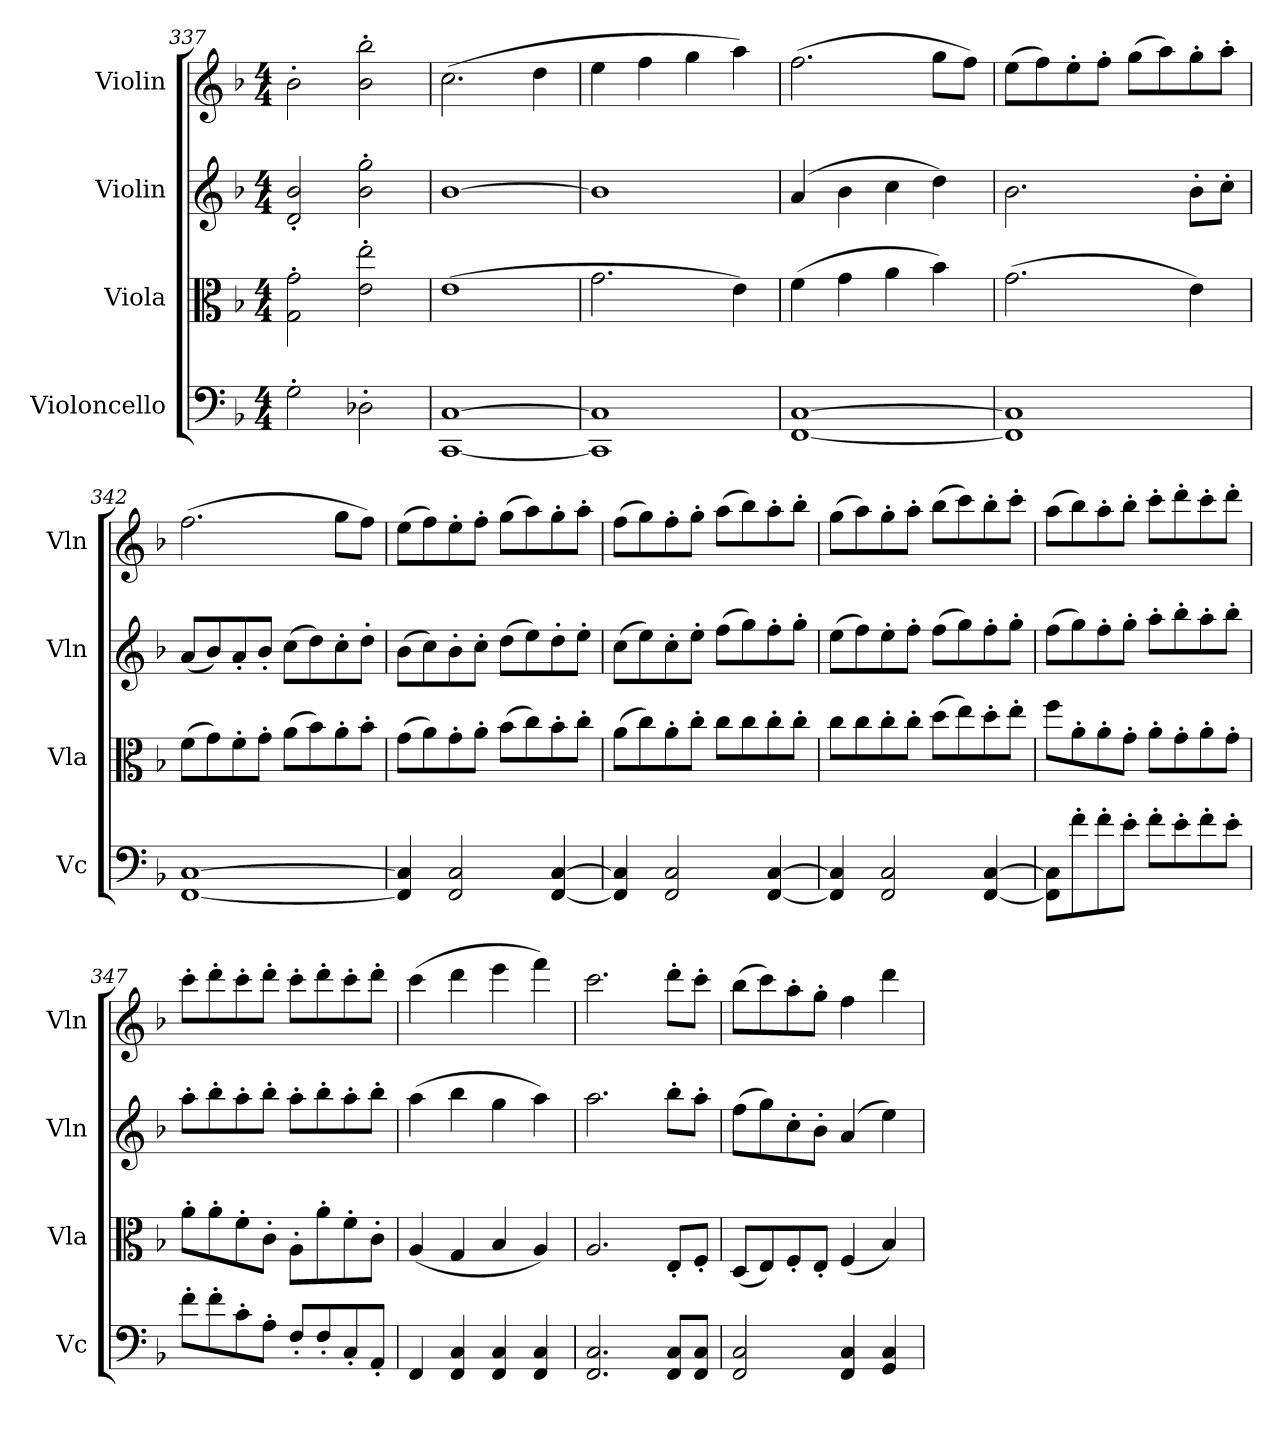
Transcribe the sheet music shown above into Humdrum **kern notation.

**kern	**kern	**kern	**kern
*part4	*part3	*part2	*part1
*staff4	*staff3	*staff2	*staff1
*I"Violoncello	*I"Viola	*I"Violin	*I"Violin
*I'Vc	*I'Vla	*I'Vln	*I'Vln
*clefF4	*clefC3	*clefG2	*clefG2
*k[b-]	*k[b-]	*k[b-]	*k[b-]
*F:	*F:	*F:	*F:
*M4/4	*M4/4	*M4/4	*M4/4
=337	=337	=337	=337
2G'\	2G'\ 2g'\	2d'/ 2b-'/	2b-'\
2D-X'\	2e'\ 2ee'\	2b-'\ 2gg'\	2b-'\ 2bb-'\
=338	=338	=338	=338
[1CC [1C	(1e	[1b-	(2.cc\
.	.	.	4dd\
=339	=339	=339	=339
1CC] 1C]	2.g\	1b-]	4ee\
.	.	.	4ff\
.	.	.	4gg\
.	4e\)	.	4aa\)
=340	=340	=340	=340
[1FF [1C	(4f\	(4a/	(2.ff\
.	4g\	4b-\	.
.	4a\	4cc\	.
.	4b-\)	4dd\)	8gg\L
.	.	.	8ff\J)
=341	=341	=341	=341
1FF] 1C]	(2.g\	2.b-\	(8ee\L
.	.	.	8ff\)
.	.	.	8ee'\
.	.	.	8ff'\J
.	.	.	(8gg\L
.	.	.	8aa\)
.	4e\)	8b-'\L	8gg'\
.	.	8cc'\J	8aa'\J
=342	=342	=342	=342
[1FF [1C	(8f\L	(8a/L	(2.ff\
.	8g\)	8b-/)	.
.	8f'\	8a'/	.
.	8g'\J	8b-'/J	.
.	(8a\L	(8cc\L	.
.	8b-\)	8dd\)	.
.	8a'\	8cc'\	8gg\L
.	8b-'\J	8dd'\J	8ff\J)
=343	=343	=343	=343
4FF]/ 4C]/	(8g\L	(8b-\L	(8ee\L
.	8a\)	8cc\)	8ff\)
2FF/ 2C/	8g'\	8b-'\	8ee'\
.	8a'\J	8cc'\J	8ff'\J
.	(8b-\L	(8dd\L	(8gg\L
.	8cc\)	8ee\)	8aa\)
[4FF/ [4C/	8b-'\	8dd'\	8gg'\
.	8cc'\J	8ee'\J	8aa'\J
=344	=344	=344	=344
4FF]/ 4C]/	(8a\L	(8cc\L	(8ff\L
.	8cc\)	8ee\)	8gg\)
2FF/ 2C/	8a'\	8cc'\	8ff'\
.	8cc'\J	8ee'\J	8gg'\J
.	8cc\L	(8ff\L	(8aa\L
.	8cc\	8gg\)	8bb-\)
[4FF/ [4C/	8cc'\	8ff'\	8aa'\
.	8cc'\J	8gg'\J	8bb-'\J
=345	=345	=345	=345
4FF]/ 4C]/	8cc\L	(8ee\L	(8gg\L
.	8cc\	8ff\)	8aa\)
2FF/ 2C/	8cc'\	8ee'\	8gg'\
.	8cc'\J	8ff'\J	8aa'\J
.	(8dd\L	(8ff\L	(8bb-\L
.	8ee\)	8gg\)	8ccc\)
[4FF/ [4C/	8dd'\	8ff'\	8bb-'\
.	8ee'\J	8gg'\J	8ccc'\J
=346	=346	=346	=346
8FF]\ 8C]\L	8ff\L	(8ff\L	(8aa\L
8f'\	8a'\	8gg\)	8bb-\)
8f'\	8a'\	8ff'\	8aa'\
8e'\J	8g'\J	8gg'\J	8bb-'\J
8f'\L	8a'\L	8aa'\L	8ccc'\L
8e'\	8g'\	8bb-'\	8ddd'\
8f'\	8a'\	8aa'\	8ccc'\
8e'\J	8g'\J	8bb-'\J	8ddd'\J
=347	=347	=347	=347
8f'\L	8a'\L	8aa'\L	8ccc'\L
8f'\	8a'\	8bb-'\	8ddd'\
8c'\	8f'\	8aa'\	8ccc'\
8A'\J	8c'\J	8bb-'\J	8ddd'\J
8F'/L	8A'\L	8aa'\L	8ccc'\L
8F'/	8a'\	8bb-'\	8ddd'\
8C'/	8f'\	8aa'\	8ccc'\
8AA'/J	8c'\J	8bb-'\J	8ddd'\J
=348	=348	=348	=348
4FF/	(4A/	(4aa\	(4ccc\
4FF/ 4C/	4G/	4bb-\	4ddd\
4FF/ 4C/	4B-/	4gg\	4eee\
4FF/ 4C/	4A/)	4aa\)	4fff\)
=349	=349	=349	=349
2.FF/ 2.C/	2.A/	2.aa\	2.ccc\
8FF/ 8C/L	8E'/L	8bb-'\L	8ddd'\L
8FF/ 8C/J	8F'/J	8aa'\J	8ccc'\J
=350	=350	=350	=350
2FF/ 2C/	(8D/L	(8ff\L	(8bb-\L
.	8E/)	8gg\)	8ccc\)
.	8F'/	8cc'\	8aa'\
.	8E'/J	8b-'\J	8gg'\J
4FF/ 4C/	(4F/	(4a/	4ff\
4GG/ 4C/	4B-/)	4ee\)	4ddd\
=	=	=	=
*-	*-	*-	*-
